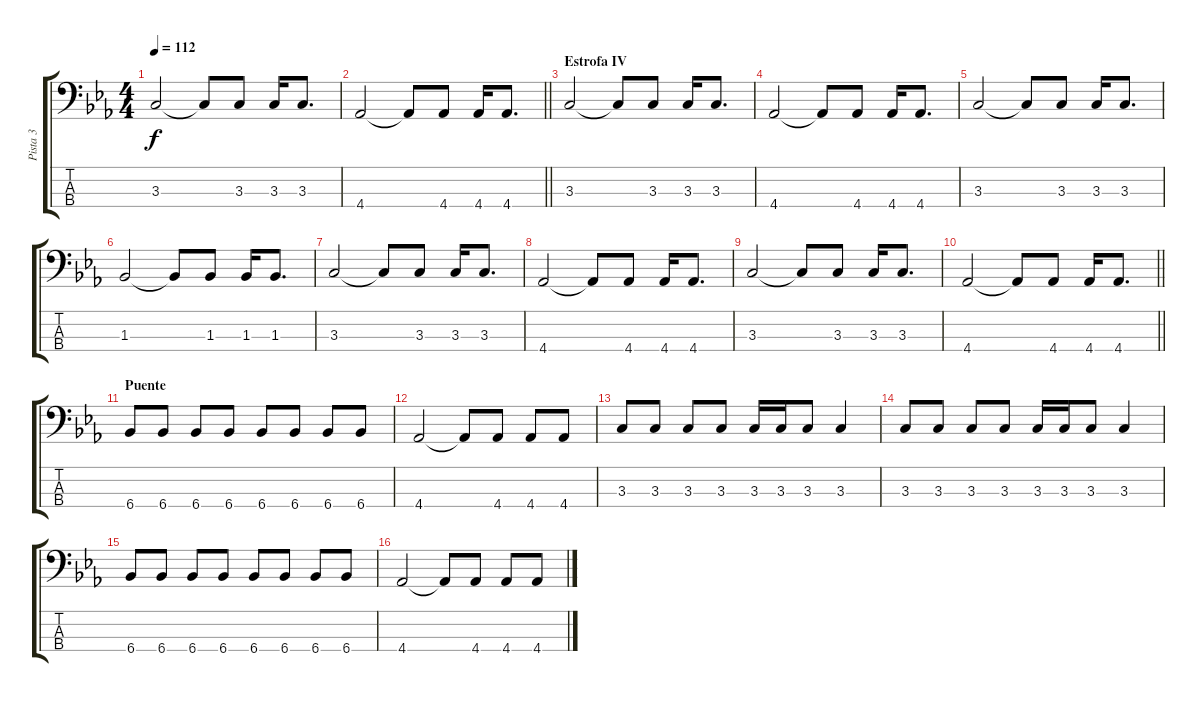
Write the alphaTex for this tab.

\track ("Pista 3" "Pista 3") {instrument electricbassfinger}
\staff {score tabs}
\tuning (G2 D2 A1 E1) {hide}
\ts (4 4)
\tempo 112
\clef f4
\ks cminor
3.3.2{dy f} 3.3{t}.8 3.3.8 3.3.16 3.3.8{d} |
\barLineRight lightlight
4.4.2 4.4{t}.8 4.4.8 4.4.16 4.4.8{d} |
\section ("" "Estrofa IV")
3.3.2 3.3{t}.8 3.3.8 3.3.16 3.3.8{d} |
4.4.2 4.4{t}.8 4.4.8 4.4.16 4.4.8{d} |
3.3.2 3.3{t}.8 3.3.8 3.3.16 3.3.8{d} |
1.3.2 1.3{t}.8 1.3.8 1.3.16 1.3.8{d} |
3.3.2 3.3{t}.8 3.3.8 3.3.16 3.3.8{d} |
4.4.2 4.4{t}.8 4.4.8 4.4.16 4.4.8{d} |
3.3.2 3.3{t}.8 3.3.8 3.3.16 3.3.8{d} |
\barLineRight lightlight
4.4.2 4.4{t}.8 4.4.8 4.4.16 4.4.8{d} |
\section ("" "Puente")
6.4.8 6.4.8 6.4.8 6.4.8 6.4.8 6.4.8 6.4.8 6.4.8 |
4.4.2 4.4{t}.8 4.4.8 4.4.8 4.4.8 |
3.3.8 3.3.8 3.3.8 3.3.8 3.3.16 3.3.16 3.3.8 3.3.4 |
3.3.8 3.3.8 3.3.8 3.3.8 3.3.16 3.3.16 3.3.8 3.3.4 |
6.4.8 6.4.8 6.4.8 6.4.8 6.4.8 6.4.8 6.4.8 6.4.8 |
4.4.2 4.4{t}.8 4.4.8 4.4.8 4.4.8
